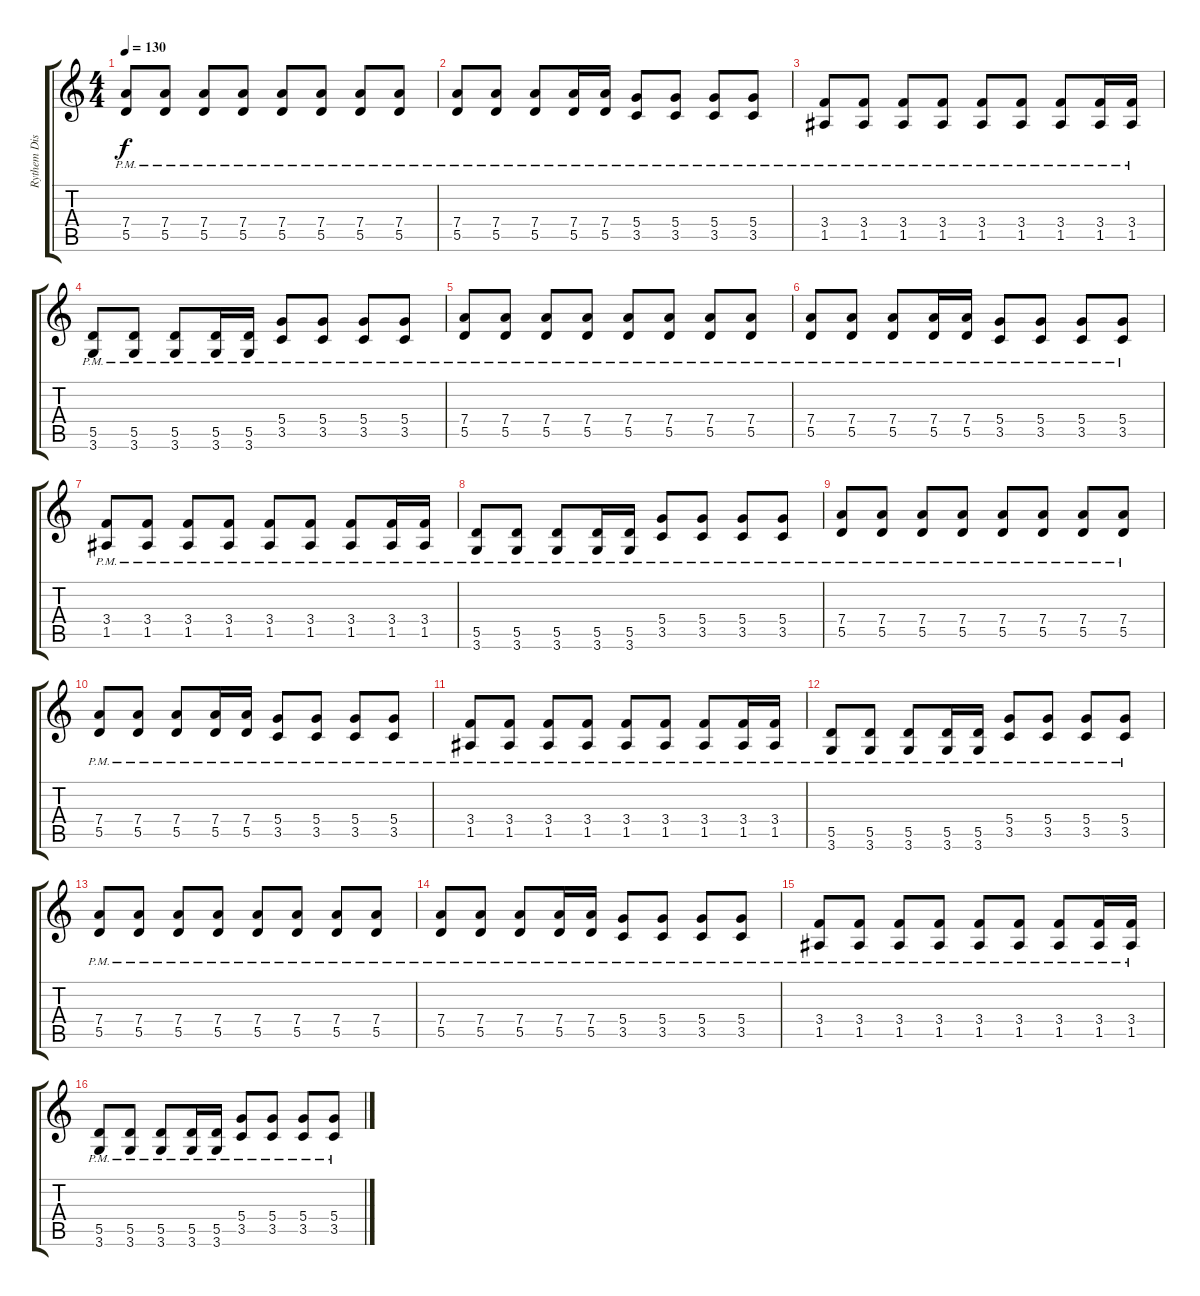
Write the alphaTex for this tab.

\track ("Rythem Distortion" "Rythem Dis") {instrument distortionguitar}
\staff {score tabs}
\tuning (E4 B3 G3 D3 A2 E2) {hide}
\ts (4 4)
\tempo 130
\clef g2
\ks c
(7.4{pm} 5.5{pm}).8{dy f} (7.4{pm} 5.5{pm}).8 (7.4{pm} 5.5{pm}).8 (7.4{pm} 5.5{pm}).8 (7.4{pm} 5.5{pm}).8 (7.4{pm} 5.5{pm}).8 (7.4{pm} 5.5{pm}).8 (7.4{pm} 5.5{pm}).8 |
(7.4{pm} 5.5{pm}).8 (7.4{pm} 5.5{pm}).8 (7.4{pm} 5.5{pm}).8 (7.4{pm} 5.5{pm}).16 (7.4{pm} 5.5{pm}).16 (5.4{pm} 3.5{pm}).8 (5.4{pm} 3.5{pm}).8 (5.4{pm} 3.5{pm}).8 (5.4{pm} 3.5{pm}).8 |
(3.4{pm} 1.5{pm}).8 (3.4{pm} 1.5{pm}).8 (3.4{pm} 1.5{pm}).8 (3.4{pm} 1.5{pm}).8 (3.4{pm} 1.5{pm}).8 (3.4{pm} 1.5{pm}).8 (3.4{pm} 1.5{pm}).8 (3.4{pm} 1.5{pm}).16 (3.4{pm} 1.5{pm}).16 |
(5.5{pm} 3.6{pm}).8 (5.5{pm} 3.6{pm}).8 (5.5{pm} 3.6{pm}).8 (5.5{pm} 3.6{pm}).16 (5.5{pm} 3.6{pm}).16 (5.4{pm} 3.5{pm}).8 (5.4{pm} 3.5{pm}).8 (5.4{pm} 3.5{pm}).8 (5.4{pm} 3.5{pm}).8 |
(7.4{pm} 5.5{pm}).8 (7.4{pm} 5.5{pm}).8 (7.4{pm} 5.5{pm}).8 (7.4{pm} 5.5{pm}).8 (7.4{pm} 5.5{pm}).8 (7.4{pm} 5.5{pm}).8 (7.4{pm} 5.5{pm}).8 (7.4{pm} 5.5{pm}).8 |
(7.4{pm} 5.5{pm}).8 (7.4{pm} 5.5{pm}).8 (7.4{pm} 5.5{pm}).8 (7.4{pm} 5.5{pm}).16 (7.4{pm} 5.5{pm}).16 (5.4{pm} 3.5{pm}).8 (5.4{pm} 3.5{pm}).8 (5.4{pm} 3.5{pm}).8 (5.4{pm} 3.5{pm}).8 |
(3.4{pm} 1.5{pm}).8 (3.4{pm} 1.5{pm}).8 (3.4{pm} 1.5{pm}).8 (3.4{pm} 1.5{pm}).8 (3.4{pm} 1.5{pm}).8 (3.4{pm} 1.5{pm}).8 (3.4{pm} 1.5{pm}).8 (3.4{pm} 1.5{pm}).16 (3.4{pm} 1.5{pm}).16 |
(5.5{pm} 3.6{pm}).8 (5.5{pm} 3.6{pm}).8 (5.5{pm} 3.6{pm}).8 (5.5{pm} 3.6{pm}).16 (5.5{pm} 3.6{pm}).16 (5.4{pm} 3.5{pm}).8 (5.4{pm} 3.5{pm}).8 (5.4{pm} 3.5{pm}).8 (5.4{pm} 3.5{pm}).8 |
(7.4{pm} 5.5{pm}).8 (7.4{pm} 5.5{pm}).8 (7.4{pm} 5.5{pm}).8 (7.4{pm} 5.5{pm}).8 (7.4{pm} 5.5{pm}).8 (7.4{pm} 5.5{pm}).8 (7.4{pm} 5.5{pm}).8 (7.4{pm} 5.5{pm}).8 |
(7.4{pm} 5.5{pm}).8 (7.4{pm} 5.5{pm}).8 (7.4{pm} 5.5{pm}).8 (7.4{pm} 5.5{pm}).16 (7.4{pm} 5.5{pm}).16 (5.4{pm} 3.5{pm}).8 (5.4{pm} 3.5{pm}).8 (5.4{pm} 3.5{pm}).8 (5.4{pm} 3.5{pm}).8 |
(3.4{pm} 1.5{pm}).8 (3.4{pm} 1.5{pm}).8 (3.4{pm} 1.5{pm}).8 (3.4{pm} 1.5{pm}).8 (3.4{pm} 1.5{pm}).8 (3.4{pm} 1.5{pm}).8 (3.4{pm} 1.5{pm}).8 (3.4{pm} 1.5{pm}).16 (3.4{pm} 1.5{pm}).16 |
(5.5{pm} 3.6{pm}).8 (5.5{pm} 3.6{pm}).8 (5.5{pm} 3.6{pm}).8 (5.5{pm} 3.6{pm}).16 (5.5{pm} 3.6{pm}).16 (5.4{pm} 3.5{pm}).8 (5.4{pm} 3.5{pm}).8 (5.4{pm} 3.5{pm}).8 (5.4{pm} 3.5{pm}).8 |
(7.4{pm} 5.5{pm}).8 (7.4{pm} 5.5{pm}).8 (7.4{pm} 5.5{pm}).8 (7.4{pm} 5.5{pm}).8 (7.4{pm} 5.5{pm}).8 (7.4{pm} 5.5{pm}).8 (7.4{pm} 5.5{pm}).8 (7.4{pm} 5.5{pm}).8 |
(7.4{pm} 5.5{pm}).8 (7.4{pm} 5.5{pm}).8 (7.4{pm} 5.5{pm}).8 (7.4{pm} 5.5{pm}).16 (7.4{pm} 5.5{pm}).16 (5.4{pm} 3.5{pm}).8 (5.4{pm} 3.5{pm}).8 (5.4{pm} 3.5{pm}).8 (5.4{pm} 3.5{pm}).8 |
(3.4{pm} 1.5{pm}).8 (3.4{pm} 1.5{pm}).8 (3.4{pm} 1.5{pm}).8 (3.4{pm} 1.5{pm}).8 (3.4{pm} 1.5{pm}).8 (3.4{pm} 1.5{pm}).8 (3.4{pm} 1.5{pm}).8 (3.4{pm} 1.5{pm}).16 (3.4{pm} 1.5{pm}).16 |
(5.5{pm} 3.6{pm}).8 (5.5{pm} 3.6{pm}).8 (5.5{pm} 3.6{pm}).8 (5.5{pm} 3.6{pm}).16 (5.5{pm} 3.6{pm}).16 (5.4{pm} 3.5{pm}).8 (5.4{pm} 3.5{pm}).8 (5.4{pm} 3.5{pm}).8 (5.4{pm} 3.5{pm}).8
